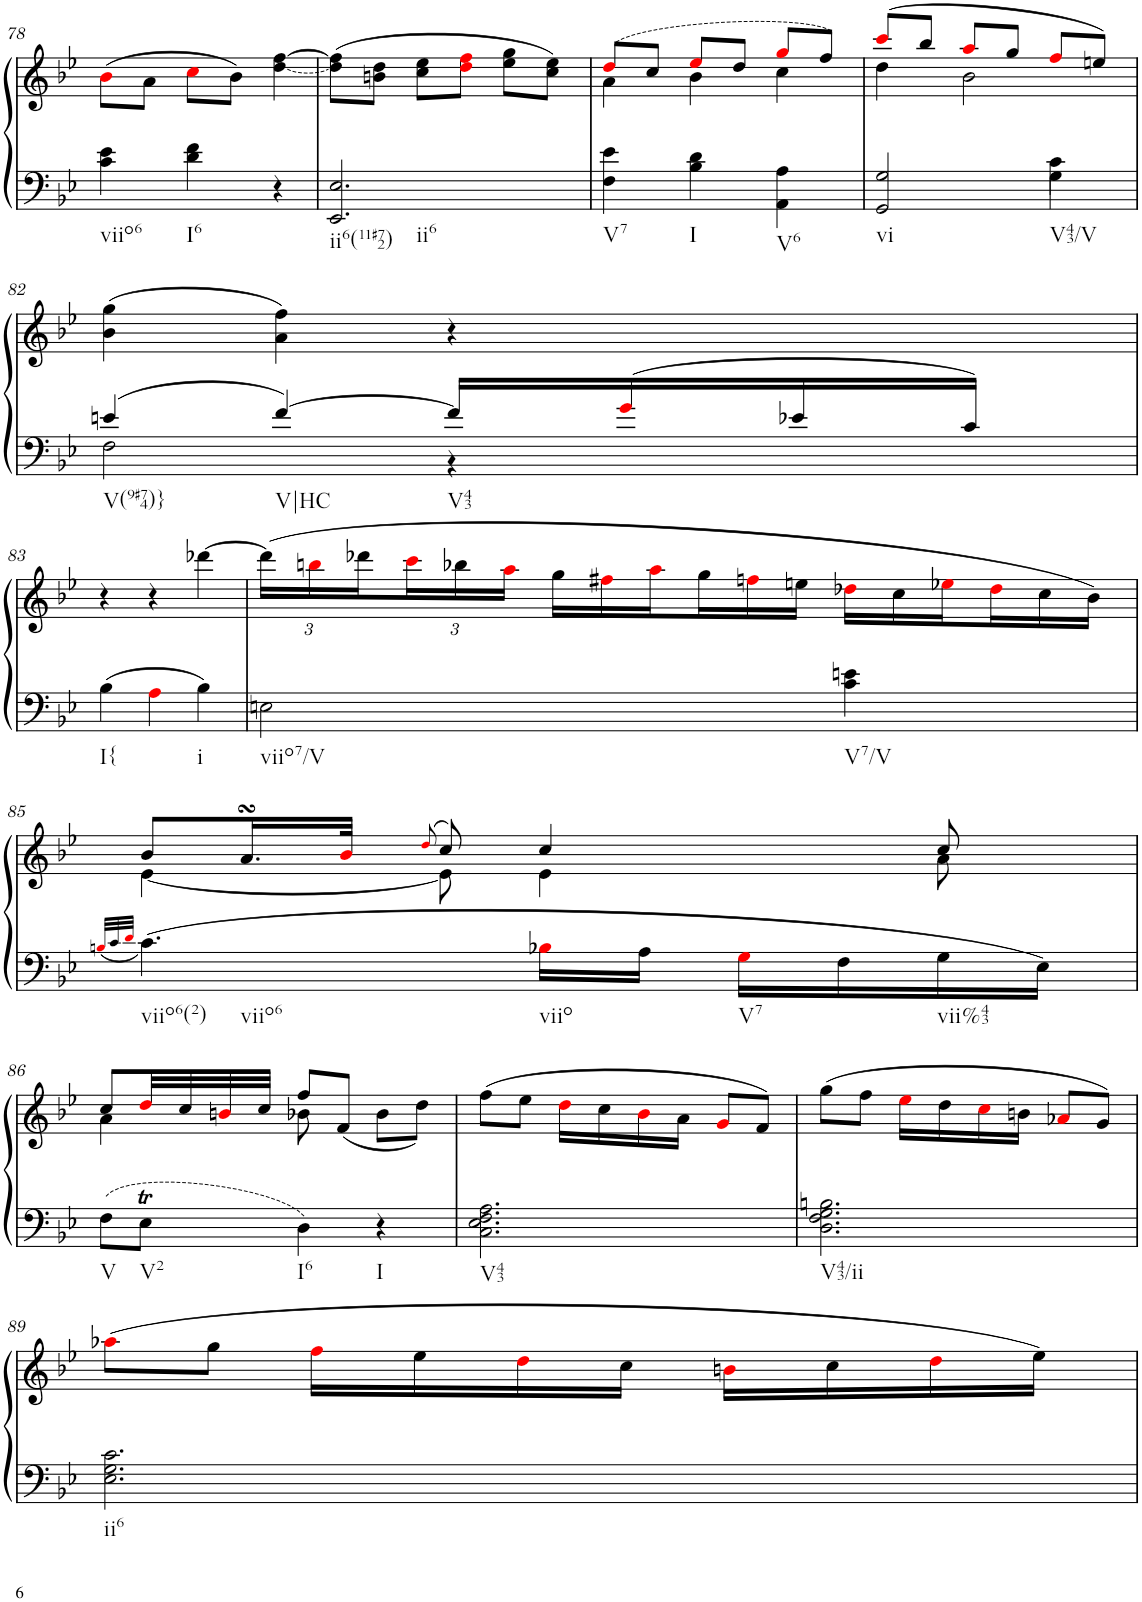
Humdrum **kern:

**kern	**kern
*part1	*part1
*staff2	*staff1
*I"unbenannt2	*
!!LO:PB:g=z
*clefF4	*clefG2
*k[b-e-]	*k[b-e-]
*M3/4	*M3/4
=78	=78
!LO:TX:b:t=viio6	!
4c\ 4e-\	(>8b-i\L
.	8a\J
!LO:TX:b:t=I6	!
4d\ 4f\	8cci\L
.	8b-\J)
!	!LO:T:n=1:dash
4r	[4dd\ [4ff\
=79	=79
!LO:TX:b:t=ii6(11#72)	!
!LO:TX:b:t=ii6	!
2.EE-/ 2.E-/	(8dd\] 8ff\]L
.	8bn\ 8dd\J
.	8cc\ 8ee-\L
.	8ddi\ 8ffi\J
.	8ee-\ 8gg\L
.	8cc\ 8ee-\J)
=80	=80
*	*^
!LO:TX:b:t=V7	!	!
4F\ 4e-\	(8ddi/L	4a\
.	8cc/J	.
!LO:TX:b:t=I	!	!
4B-\ 4d\	8ee-i/L	4b-\
.	8dd/J	.
!LO:TX:b:t=V6	!	!
4AA\ 4A\	8ggi/L	4cc\
.	8ff/J)	.
=81	=81	=81
*^	*	*
!LO:TX:b:t=vi	!	!	!
2GG/ 2G/	2ryy	(8ccci/L	4dd\
.	.	8bb-/J	.
.	.	8aai/L	2b-\
.	.	8gg/J	.
!LO:TX:b:t=V43/V	!	!	!
4c\	4G\	8ffi/L	.
.	.	8een/J)	.
*	*	*v	*v
!!LO:LB:g=z
=82	=82	=82
!LO:TX:b:t=V(9#74)}	!	!
4en/	2F\	(4b-\ 4gg\
!LO:TX:b:t=V|HC	!	!
[4f/	.	4a\ 4ff\)
!LO:TX:b:t=V43	!	!
16f/LL]	4r	4r
16gi/	.	.
16e-X/	.	.
16c/JJ	.	.
*v	*v	*
!!LO:LB:g=z
=83	=83
!LO:TX:b:t=I{	!
4B-\	4r
4Ai\	4r
!LO:TX:b:t=i	!
4B-\	[4ddd-X\
=84	=84
*	*Xbrackettup
!LO:TX:b:t=viio7/V	!
2En\	(24ddd-\LL]
.	24bbni\
.	24ddd-X\
.	24ccci\
.	24bb-X\
.	24aai\JJ
*	*Xtuplet
.	24gg\LL
.	24ff#Xi\
.	24aai\
.	24gg\
.	24ffni\
.	24een\JJ
!LO:TX:b:t=V7/V	!
4c\ 4en\	24dd-Xi\LL
.	24cc\
.	24ee-Xi\
.	24dd-i\
.	24cc\
.	24b-\JJ)
!!LO:LB:g=z
=85	=85
32qBni/LLL	.
32qc/	.
32qdi/JJJ	.
*	*^
!LO:TX:b:t=viio6(2)	!	!
!LO:TX:b:t=viio6	!	!
4.c\	8b-/L	[4e-\
.	16.asSsS/L	.
.	32b-i/JJk	.
.	(8qddi/	.
.	8cc/)	8e-\]
!LO:TX:b:t=viio	!	!
16B-Xi\LL	4cc/	4e-\
16A\JJ	.	.
!LO:TX:b:t=V7	!	!
16Gi\LL	.	.
16F\	.	.
!LO:TX:b:t=vii%43	!	!
16G\	8cc/	8a\
16E-\JJ	.	.
!!LO:LB:g=z	!!
=86	=86	=86
!LO:TX:b:t=V	!	!
8F\L	8cc/L	4a\
!LO:TX:b:t=V2	!	!
8E-T\J	32ddi/LL	.
.	32cc/	.
.	32bni/	.
.	32cc/JJJ	.
!LO:TX:b:t=I6	!	!
4D\	8ff/L	8b-X\
.	(<8f/J	4.ryy
!LO:TX:b:t=I	!	!
4r	8b-\L	.
.	8dd\J)	.
*	*v	*v
=87	=87
!LO:TX:b:t=V43	!
2.C\ 2.E-\ 2.F\ 2.A\	(8ff\L
.	8ee-\J
.	16ddi\LL
.	16cc\
.	16b-i\
.	16a\JJ
.	8gi/L
.	8f/J)
=88	=88
!LO:TX:b:t=V43/ii	!
2.D\ 2.F\ 2.G\ 2.Bn\	(8gg\L
.	8ff\J
.	16ee-i\LL
.	16dd\
.	16cci\
.	16bn\JJ
.	8a-Xi/L
.	8g/J)
!!LO:LB:g=z
=89	=89
!LO:TX:b:t=ii6	!
2.E-\ 2.G\ 2.c\	(8aa-Xi\L
.	8gg\J
.	16ffi\LL
.	16ee-\
.	16ddi\
.	16cc\JJ
.	16bni\LL
.	16cc\
.	16ddi\
.	16ee-\JJ)
=	=
*-	*-
